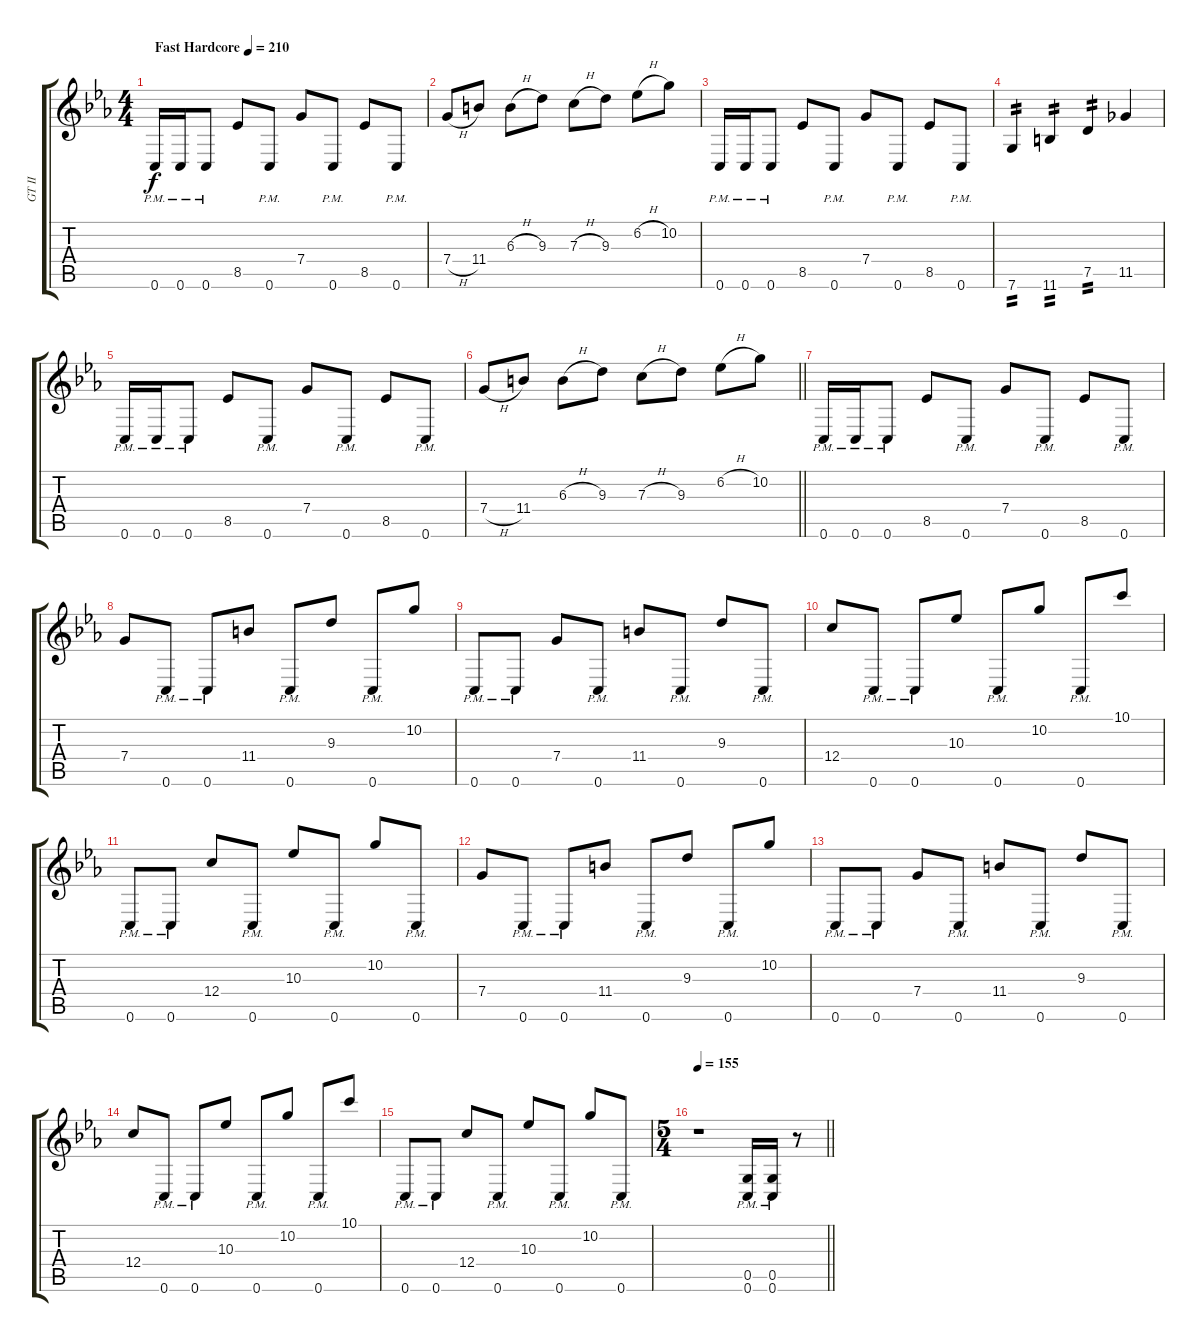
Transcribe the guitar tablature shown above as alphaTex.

\track ("GT II" "GT II") {instrument overdrivenguitar}
\staff {score tabs}
\tuning (D4 A3 F3 C3 G2 C2) {hide}
\ts (4 4)
\section ("" "")
\tempo (210 "Fast Hardcore")
\clef g2
\ks cminor
0.6{pm}.16{dy f instrument overdrivenguitar} 0.6{pm}.16 0.6{pm}.8 8.5.8 0.6{pm}.8 7.4.8 0.6{pm}.8 8.5.8 0.6{pm}.8 |
7.4{h}.8 11.4.8 6.3{h}.8 9.3.8 7.3{h}.8 9.3.8 6.2{h}.8 10.2.8 |
0.6{pm}.16 0.6{pm}.16 0.6{pm}.8 8.5.8 0.6{pm}.8 7.4.8 0.6{pm}.8 8.5.8 0.6{pm}.8 |
7.6.4{tp 2} 11.6.4{tp 2} 7.5.4{tp 2} 11.5.4 |
0.6{pm}.16 0.6{pm}.16 0.6{pm}.8 8.5.8 0.6{pm}.8 7.4.8 0.6{pm}.8 8.5.8 0.6{pm}.8 |
\barLineRight lightlight
7.4{h}.8 11.4.8 6.3{h}.8 9.3.8 7.3{h}.8 9.3.8 6.2{h}.8 10.2.8 |
\section ("" "")
0.6{pm}.16 0.6{pm}.16 0.6{pm}.8 8.5.8 0.6{pm}.8 7.4.8 0.6{pm}.8 8.5.8 0.6{pm}.8 |
7.4.8 0.6{pm}.8 0.6{pm}.8 11.4.8 0.6{pm}.8 9.3.8 0.6{pm}.8 10.2.8 |
0.6{pm}.8 0.6{pm}.8 7.4.8 0.6{pm}.8 11.4.8 0.6{pm}.8 9.3.8 0.6{pm}.8 |
12.4.8 0.6{pm}.8 0.6{pm}.8 10.3.8 0.6{pm}.8 10.2.8 0.6{pm}.8 10.1.8 |
0.6{pm}.8 0.6{pm}.8 12.4.8 0.6{pm}.8 10.3.8 0.6{pm}.8 10.2.8 0.6{pm}.8 |
7.4.8 0.6{pm}.8 0.6{pm}.8 11.4.8 0.6{pm}.8 9.3.8 0.6{pm}.8 10.2.8 |
0.6{pm}.8 0.6{pm}.8 7.4.8 0.6{pm}.8 11.4.8 0.6{pm}.8 9.3.8 0.6{pm}.8 |
12.4.8 0.6{pm}.8 0.6{pm}.8 10.3.8 0.6{pm}.8 10.2.8 0.6{pm}.8 10.1.8 |
0.6{pm}.8 0.6{pm}.8 12.4.8 0.6{pm}.8 10.3.8 0.6{pm}.8 10.2.8 0.6{pm}.8 |
\ts (5 4)
\tempo 155
\barLineRight lightlight
r.1 (0.5{pm} 0.6{pm}).16 (0.5{pm} 0.6{pm}).16 r.8
